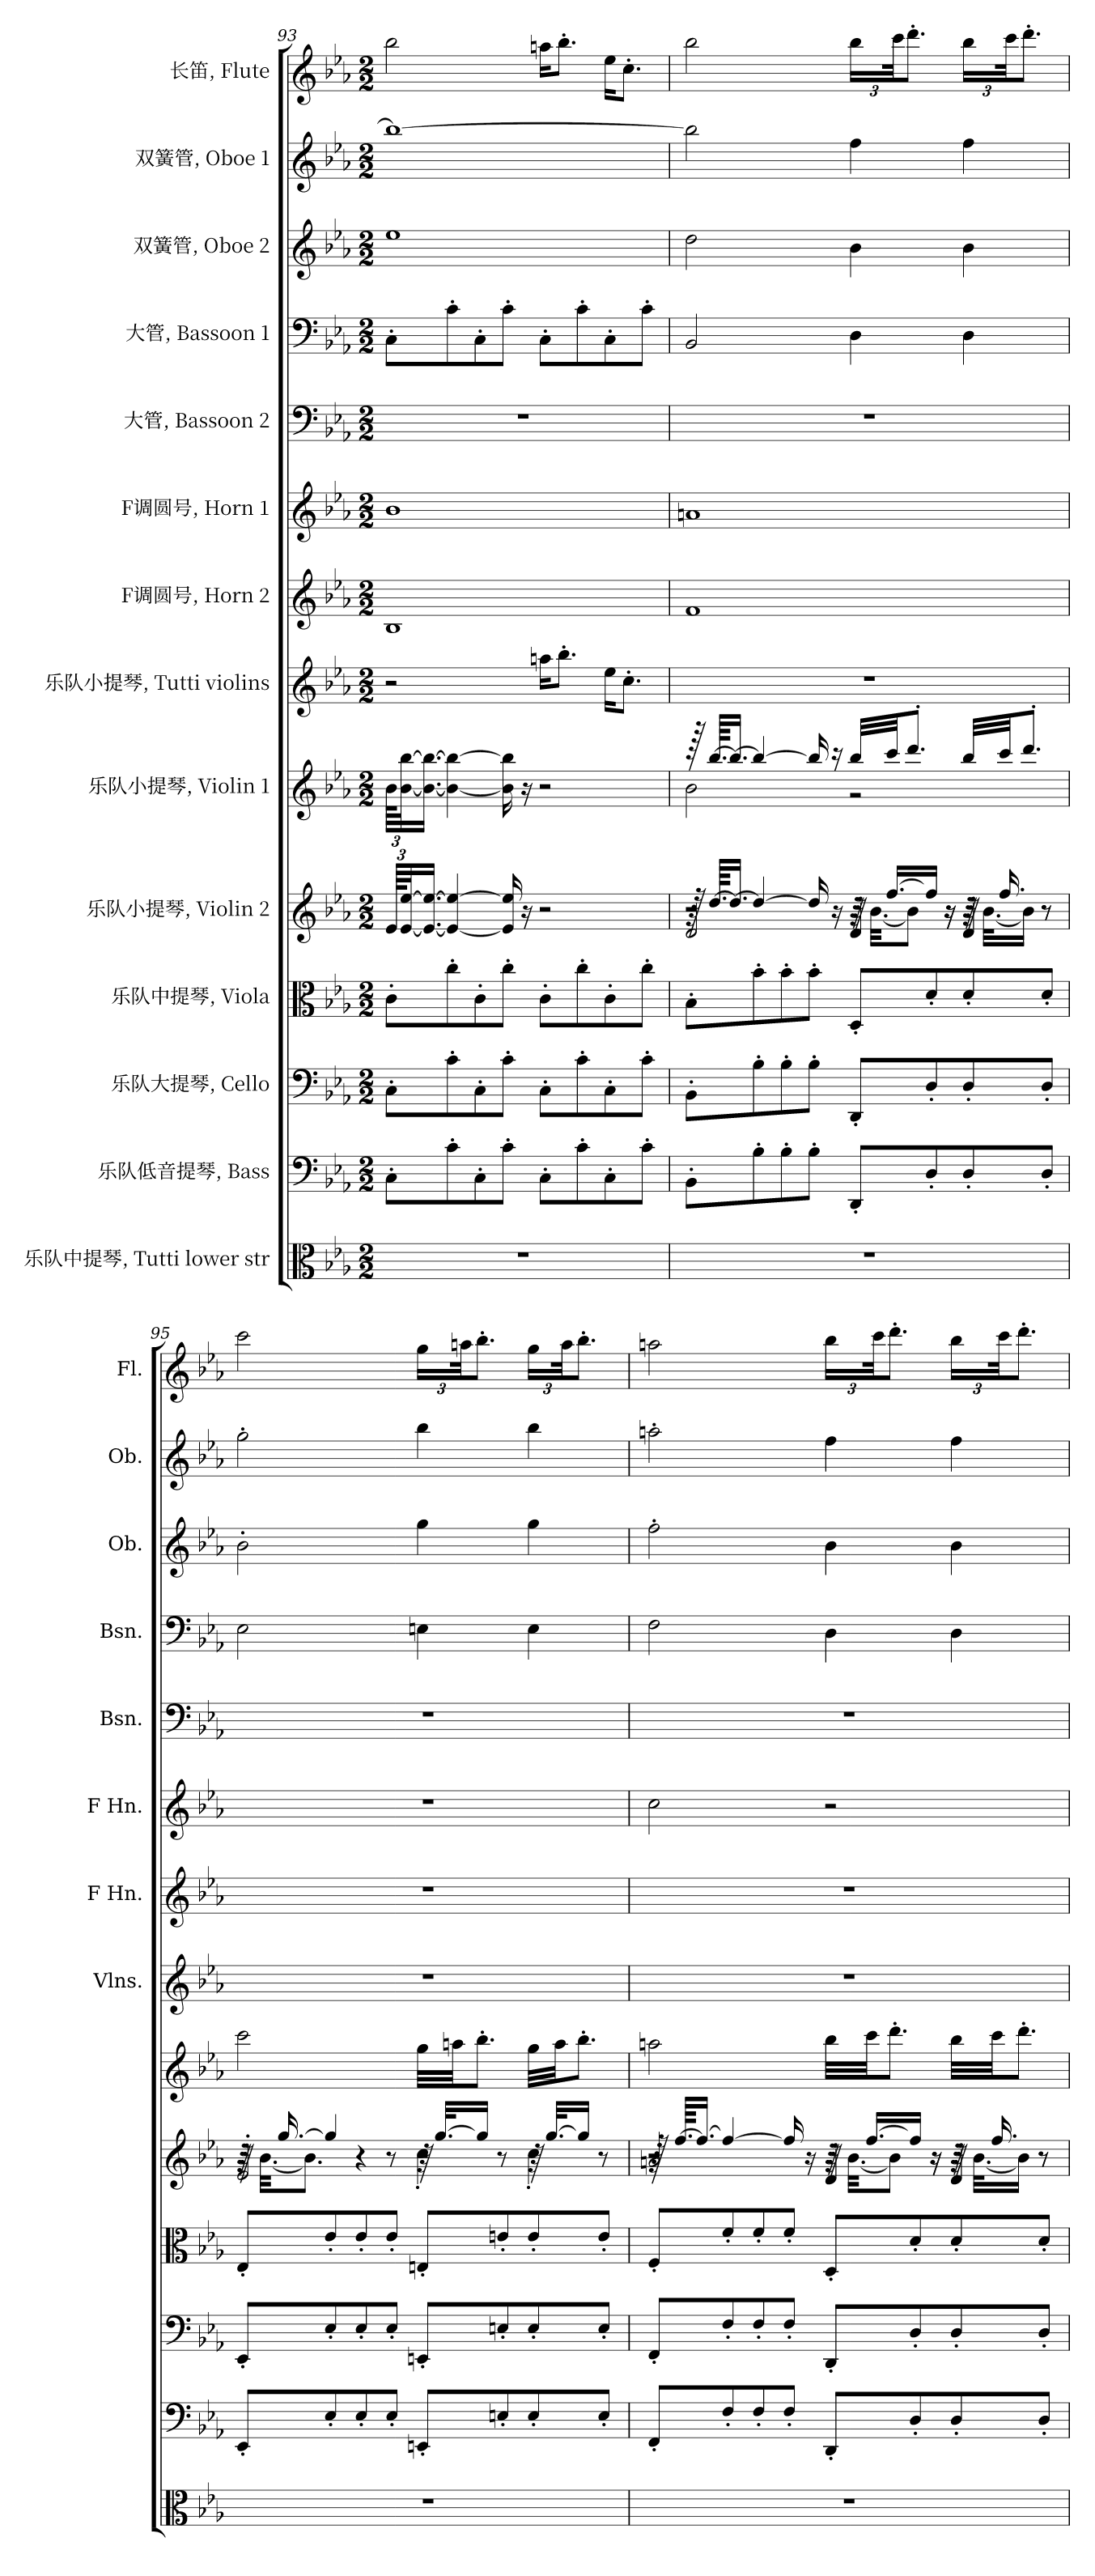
**kern	**kern	**kern	**kern	**kern	**kern	**kern	**kern	**kern	**kern	**kern	**kern	**kern	**kern
*part14	*part13	*part12	*part11	*part10	*part9	*part8	*part7	*part6	*part5	*part4	*part3	*part2	*part1
*staff14	*staff13	*staff12	*staff11	*staff10	*staff9	*staff8	*staff7	*staff6	*staff5	*staff4	*staff3	*staff2	*staff1
*I"乐队中提琴, Tutti lower str	*I"乐队低音提琴, Bass	*I"乐队大提琴, Cello	*I"乐队中提琴, Viola	*I"乐队小提琴, Violin 2	*I"乐队小提琴, Violin 1	*I"乐队小提琴, Tutti violins	*I"F调圆号, Horn 2	*I"F调圆号, Horn 1	*I"大管, Bassoon 2	*I"大管, Bassoon 1	*I"双簧管, Oboe 2	*I"双簧管, Oboe 1	*I"长笛, Flute
*	*	*	*	*	*	*I'Vlns.	*I'F Hn.	*I'F Hn.	*I'Bsn.	*I'Bsn.	*I'Ob.	*I'Ob.	*I'Fl.
!!LO:PB:g=z
*clefC3	*clefF4	*clefF4	*clefC3	*clefG2	*clefG2	*clefG2	*clefG2	*clefG2	*clefF4	*clefF4	*clefG2	*clefG2	*clefG2
*	*ITrd7c12	*	*	*	*	*	*ITrd4c7	*ITrd4c7	*	*	*	*	*
*k[b-e-a-]	*k[b-e-a-]	*k[b-e-a-]	*k[b-e-a-]	*k[b-e-a-]	*k[b-e-a-]	*k[b-e-a-]	*k[b-e-a-d-]	*k[b-e-a-d-]	*k[b-e-a-]	*k[b-e-a-]	*k[b-e-a-]	*k[b-e-a-]	*k[b-e-a-]
*M2/2	*M2/2	*M2/2	*M2/2	*M2/2	*M2/2	*M2/2	*M2/2	*M2/2	*M2/2	*M2/2	*M2/2	*M2/2	*M2/2
*	*	*	*	*Xbrackettup	*Xbrackettup	*	*	*	*	*	*	*	*
=93	=93	=93	=93	=93	=93	=93	=93	=93	=93	=93	=93	=93	=93
1r	8CC'\L	8C'\L	8c'\L	96e-/KLLL	96b-\KLLL	2r	1E-	1e-	1r	8C'\L	1ee-	1bb-_	2bb-\
.	.	.	.	[48e-/ [48ee-/J	[48b-\ [48bb-\J	.	.	.	.	.	.	.	.
.	.	.	.	16.e-/_ 16.ee-/_JJ	16.b-\_ 16.bb-\_JJ	.	.	.	.	.	.	.	.
.	8C'\	8c'\	8cc'\	4e-/_ 4ee-/_	4b-\_ 4bb-\_	.	.	.	.	8c'\	.	.	.
.	8CC'\	8C'\	8c'\	.	.	.	.	.	.	8C'\	.	.	.
.	8C'\J	8c'\J	8cc'\J	16e-/] 16ee-/]	16b-\] 16bb-\]	.	.	.	.	8c'\J	.	.	.
.	.	.	.	16r	16r	.	.	.	.	.	.	.	.
.	8CC'\L	8C'\L	8c'\L	2r	2r	16aan\KL	.	.	.	8C'\L	.	.	16aan\KL
.	.	.	.	.	.	8.bb-'\J	.	.	.	.	.	.	8.bb-'\J
.	8C'\	8c'\	8cc'\	.	.	.	.	.	.	8c'\	.	.	.
.	8CC'\	8C'\	8c'\	.	.	16ee-\KL	.	.	.	8C'\	.	.	16ee-\KL
.	.	.	.	.	.	8.cc'\J	.	.	.	.	.	.	8.cc'\J
.	8C'\J	8c'\J	8cc'\J	.	.	.	.	.	.	8c'\J	.	.	.
=94	=94	=94	=94	=94	=94	=94	=94	=94	=94	=94	=94	=94	=94
*	*	*	*	*^	*^	*	*	*	*	*	*	*	*
*	*	*	*	*	*^	*	*	*	*	*	*	*	*	*	*
1r	8BBB-'\L	8BB-'\L	8B-'\L	128r	2r	2d/	128r	2b-\	1r	1B-	1dn	1r	2BB-/	2dd\	2bb-\]	2bb-\
.	.	.	.	[64.dd/KKLL	.	.	[64.bb-/KKLL	.	.	.	.	.	.	.	.	.
.	.	.	.	16.dd/JJ_	.	.	16.bb-/JJ_	.	.	.	.	.	.	.	.	.
.	8BB-'\	8B-'\	8b-'\	4dd/_	.	.	4bb-/_	.	.	.	.	.	.	.	.	.
.	8BB-'\	8B-'\	8b-'\	.	.	.	.	.	.	.	.	.	.	.	.	.
.	8BB-'\J	8B-'\J	8b-'\J	16dd/]	.	.	16bb-/]	.	.	.	.	.	.	.	.	.
.	.	.	.	16r	.	.	16r	.	.	.	.	.	.	.	.	.
*	*	*	*	*	*	*	*	*	*	*	*	*	*	*	*	*Xbrackettup
.	8DDD'/L	8DD'/L	8D'/L	32r	64r	4d'/	32bb-/LLL	2r	.	.	.	.	4D\	4b-\	4ff\	24bb-\LL
.	.	.	.	.	[32.b-\KKL	.	.	.	.	.	.	.	.	.	.	.
.	.	.	.	[16.ff/LL	.	.	32ccc/JJ	.	.	.	.	.	.	.	.	.
.	.	.	.	.	.	.	.	.	.	.	.	.	.	.	.	48ccc\JK
.	.	.	.	.	8b-\J]	.	8.ddd'/J	.	.	.	.	.	.	.	.	8.ddd'\J
.	8DD'/	8D'/	8d'/	16ff/JJ]	.	.	.	.	.	.	.	.	.	.	.	.
.	.	.	.	16r	16r	.	.	.	.	.	.	.	.	.	.	.
.	8DD'/	8D'/	8d'/	32r	64r	4d'/	32bb-/LLL	.	.	.	.	.	4D\	4b-\	4ff\	24bb-\LL
.	.	.	.	.	[32.b-\KLL	.	.	.	.	.	.	.	.	.	.	.
.	.	.	.	16.ff/	.	.	32ccc/JJ	.	.	.	.	.	.	.	.	.
.	.	.	.	.	.	.	.	.	.	.	.	.	.	.	.	48ccc\JK
.	.	.	.	.	16b-\JJ]	.	8.ddd'/J	.	.	.	.	.	.	.	.	8.ddd'\J
.	8DD'/J	8D'/J	8d'/J	8r	8r	.	.	.	.	.	.	.	.	.	.	.
*	*	*	*	*	*	*	*v	*v	*	*	*	*	*	*	*	*
!!LO:PB:g=z
=95	=95	=95	=95	=95	=95	=95	=95	=95	=95	=95	=95	=95	=95	=95	=95
1r	8EEE-'/L	8EE-'/L	8E-'/L	32r	64r	2e-'/	2ccc\	1r	1r	1r	1r	2E-\	2b-'\	2gg'\	2ccc\
.	.	.	.	.	[32.b-\KKL	.	.	.	.	.	.	.	.	.	.
.	.	.	.	[16.gg/	.	.	.	.	.	.	.	.	.	.	.
.	.	.	.	.	8.b-\J]	.	.	.	.	.	.	.	.	.	.
.	8EE-'/	8E-'/	8e-'/	4gg/]	.	.	.	.	.	.	.	.	.	.	.
.	8EE-'/	8E-'/	8e-'/	.	4r	.	.	.	.	.	.	.	.	.	.
.	8EE-'/J	8E-'/J	8e-'/J	8r	.	.	.	.	.	.	.	.	.	.	.
.	8EEEn'/L	8EEn'/L	8En'/L	64r	4cc'\	2r	32gg\LLL	.	.	.	.	4En\	4gg\	4bb-\	24gg\LL
.	.	.	.	[32.gg/KLL	.	.	.	.	.	.	.	.	.	.	.
.	.	.	.	.	.	.	32aan\JJ	.	.	.	.	.	.	.	.
.	.	.	.	.	.	.	.	.	.	.	.	.	.	.	48aan\JK
.	.	.	.	16gg/JJ]	.	.	8.bb-'\J	.	.	.	.	.	.	.	8.bb-'\J
.	8EEn'/	8En'/	8en'/	8r	.	.	.	.	.	.	.	.	.	.	.
.	8EE'/	8E'/	8e'/	64r	4cc'\	.	32gg\LLL	.	.	.	.	4E\	4gg\	4bb-\	24gg\LL
.	.	.	.	[32.gg/KLL	.	.	.	.	.	.	.	.	.	.	.
.	.	.	.	.	.	.	32aa\JJ	.	.	.	.	.	.	.	.
.	.	.	.	.	.	.	.	.	.	.	.	.	.	.	48aa\JK
.	.	.	.	16gg/JJ]	.	.	8.bb-'\J	.	.	.	.	.	.	.	8.bb-'\J
.	8EE'/J	8E'/J	8e'/J	8r	.	.	.	.	.	.	.	.	.	.	.
!!LO:PB:g=z
=96	=96	=96	=96	=96	=96	=96	=96	=96	=96	=96	=96	=96	=96	=96	=96
1r	8FFF'/L	8FF'/L	8F'/L	128r	2r	2an/	2aan\	1r	1r	2f\	1r	2F\	2ff'\	2aan'\	2aan\
.	.	.	.	[64.ff/KKLL	.	.	.	.	.	.	.	.	.	.	.
.	.	.	.	16.ff/JJ_	.	.	.	.	.	.	.	.	.	.	.
.	8FF'/	8F'/	8f'/	4ff/_	.	.	.	.	.	.	.	.	.	.	.
.	8FF'/	8F'/	8f'/	.	.	.	.	.	.	.	.	.	.	.	.
.	8FF'/J	8F'/J	8f'/J	16ff/]	.	.	.	.	.	.	.	.	.	.	.
.	.	.	.	16r	.	.	.	.	.	.	.	.	.	.	.
.	8DDD'/L	8DD'/L	8D'/L	32r	64r	4d'/	32bb-\LLL	.	.	2r	.	4D\	4b-\	4ff\	24bb-\LL
.	.	.	.	.	[32.b-\KKL	.	.	.	.	.	.	.	.	.	.
.	.	.	.	[16.ff/LL	.	.	32ccc\JJ	.	.	.	.	.	.	.	.
.	.	.	.	.	.	.	.	.	.	.	.	.	.	.	48ccc\JK
.	.	.	.	.	8b-\J]	.	8.ddd'\J	.	.	.	.	.	.	.	8.ddd'\J
.	8DD'/	8D'/	8d'/	16ff/JJ]	.	.	.	.	.	.	.	.	.	.	.
.	.	.	.	16r	16r	.	.	.	.	.	.	.	.	.	.
.	8DD'/	8D'/	8d'/	32r	64r	4d'/	32bb-\LLL	.	.	.	.	4D\	4b-\	4ff\	24bb-\LL
.	.	.	.	.	[32.b-\KLL	.	.	.	.	.	.	.	.	.	.
.	.	.	.	16.ff/	.	.	32ccc\JJ	.	.	.	.	.	.	.	.
.	.	.	.	.	.	.	.	.	.	.	.	.	.	.	48ccc\JK
.	.	.	.	.	16b-\JJ]	.	8.ddd'\J	.	.	.	.	.	.	.	8.ddd'\J
.	8DD'/J	8D'/J	8d'/J	8r	8r	.	.	.	.	.	.	.	.	.	.
*	*	*	*	*v	*v	*v	*	*	*	*	*	*	*	*	*
=	=	=	=	=	=	=	=	=	=	=	=	=	=
*-	*-	*-	*-	*-	*-	*-	*-	*-	*-	*-	*-	*-	*-
